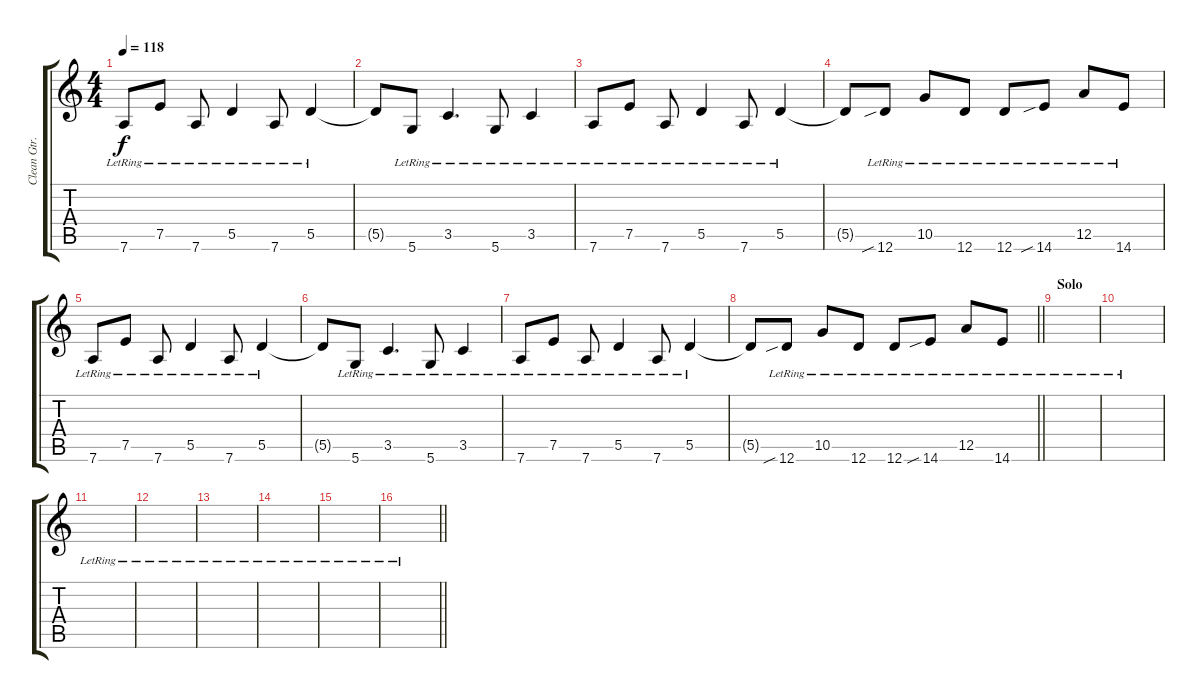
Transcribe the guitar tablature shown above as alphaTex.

\track ("Clean Gtr. 1" "Clean Gtr.") {instrument electricguitarclean}
\staff {score tabs}
\tuning (E4 B3 G3 D3 A2 D2) {hide}
\ts (4 4)
\tempo 118
\clef g2
\ks c
7.6{lr}.8{dy f} 7.5{lr}.8 7.6{lr}.8 5.5{lr}.4 7.6{lr}.8 5.5{lr}.4 |
5.5{t}.8 5.6{lr}.8 3.5{lr}.4{d} 5.6{lr}.8 3.5{lr}.4 |
7.6{lr}.8 7.5{lr}.8 7.6{lr}.8 5.5{lr}.4 7.6{lr}.8 5.5{lr}.4 |
5.5{t}.8 12.6{sib lr}.8 10.5{lr}.8 12.6{lr}.8 12.6{lr}.8 14.6{sib lr}.8 12.5{lr}.8 14.6{lr}.8 |
7.6{lr}.8 7.5{lr}.8 7.6{lr}.8 5.5{lr}.4 7.6{lr}.8 5.5{lr}.4 |
5.5{t}.8 5.6{lr}.8 3.5{lr}.4{d} 5.6{lr}.8 3.5{lr}.4 |
7.6{lr}.8 7.5{lr}.8 7.6{lr}.8 5.5{lr}.4 7.6{lr}.8 5.5{lr}.4 |
\barLineRight lightlight
5.5{t}.8 12.6{sib lr}.8 10.5{lr}.8 12.6{lr}.8 12.6{lr}.8 14.6{sib lr}.8 12.5{lr}.8 14.6{lr}.8 |
\section ("" "Solo")
|
|
|
|
|
|
|
\barLineRight lightlight
